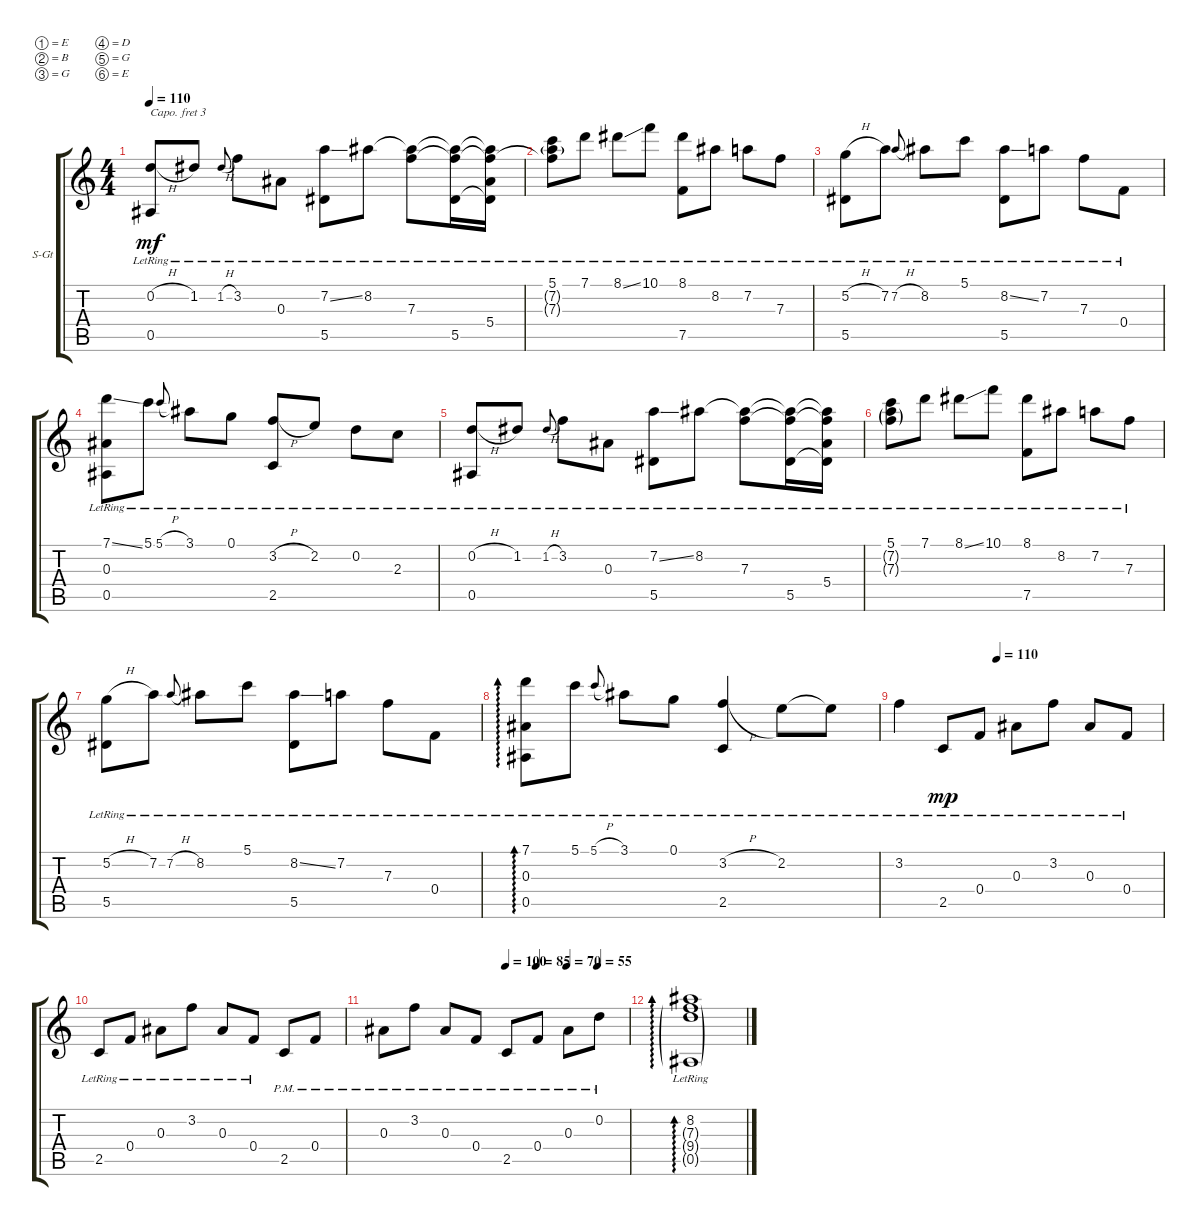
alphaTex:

\defaultSystemsLayout 4
\bracketExtendMode groupsimilarinstruments
\firstSystemTrackNameOrientation horizontal
\otherSystemsTrackNameOrientation horizontal
\track ("Steel Guitar" "S-Gt") {instrument acousticguitarsteel}
\staff {score tabs}
\capo 3
\tuning (E4 B3 G3 D3 G2 E2)
\ts (4 4)
\tempo 110
\clef g2
\ks c
(0.2{h lr} 0.5{lr}).8{dy mf} 1.2{lr}.8 1.2{h lr}.8{gr onbeat} 3.2{lr}.8 0.3{lr}.8 (7.2{ss lr} 5.5{lr}).8 8.2{lr}.8 (7.3{lr} 8.2{lr t}).8 (7.3{lr t} 5.5{lr} 8.2{lr t}).16 (5.4{lr} 7.3{lr t} 8.2{lr t} 5.5{lr t}).16 |
(5.1{lr} 7.3{lr t} 7.2{g lr}).8 7.1{lr}.8 8.1{ss lr}.8 10.1{lr}.8 (8.1{lr} 7.5{lr}).8 8.2{lr}.8 7.2{lr}.8 7.3{lr}.8 |
(5.2{h lr} 5.5{lr}).8 7.2{lr}.8 7.2{h lr}.8{gr onbeat} 8.2{lr}.8 5.1{lr}.8 (8.2{ss lr} 5.5{lr}).8 7.2{lr}.8 7.3{lr}.8 0.4{lr}.8 |
(7.1{ss lr} 0.5{lr} 0.3{lr}).8 5.1{lr}.8 5.1{h lr}.8{gr onbeat} 3.1{lr}.8 0.1{lr}.8 (3.2{h lr} 2.5{lr}).8 2.2{lr}.8 0.2{lr}.8 2.3{lr}.8 |
(0.2{h lr} 0.5{lr}).8 1.2{lr}.8 1.2{h lr}.8{gr onbeat} 3.2{lr}.8 0.3{lr}.8 (7.2{ss lr} 5.5{lr}).8 8.2{lr}.8 (7.3{lr} 8.2{lr t}).8 (7.3{lr t} 5.5{lr} 8.2{lr t}).16 (5.4{lr} 7.3{lr t} 8.2{lr t} 5.5{lr t}).16 |
(5.1{lr} 7.3{g lr} 7.2{g lr}).8 7.1{lr}.8 8.1{ss lr}.8 10.1{lr}.8 (8.1{lr} 7.5{lr}).8 8.2{lr}.8 7.2{lr}.8 7.3{lr}.8 |
(5.2{h lr} 5.5{lr}).8 7.2{lr}.8 7.2{h lr}.8{gr onbeat} 8.2{lr}.8 5.1{lr}.8 (8.2{ss lr} 5.5{lr}).8 7.2{lr}.8 7.3{lr}.8 0.4{lr}.8 |
(7.1{lr} 0.5{lr} 0.3{lr}).8{ad 0} 5.1{lr}.8 5.1{h lr}.8{gr onbeat} 3.1{lr}.8 0.1{lr}.8 (3.2{h lr} 2.5{lr}).4 2.2{lr}.8 2.2{lr t}.8 |
\tempo (110 0.375)
3.2{lr}.4 2.5{lr}.8{dy mp} 0.4{lr}.8 0.3{lr}.8 3.2{lr}.8 0.3{lr}.8 0.4{lr}.8 |
2.5{lr}.8 0.4{lr}.8 0.3{lr}.8 3.2{lr}.8 0.3{lr}.8 0.4{lr}.8 2.5{pm}.8 0.4{pm}.8 |
\tempo (100 0.5)
\tempo (85 0.625)
\tempo (70 0.75)
\tempo (55 0.875)
0.3{pm}.8 3.2{pm}.8 0.3{pm}.8 0.4{pm}.8 2.5{pm}.8 0.4{pm}.8 0.3{pm}.8 0.2{pm}.8 |
(0.5{g lr} 8.2 7.3{g} 9.4{g}).1{ad 0}
